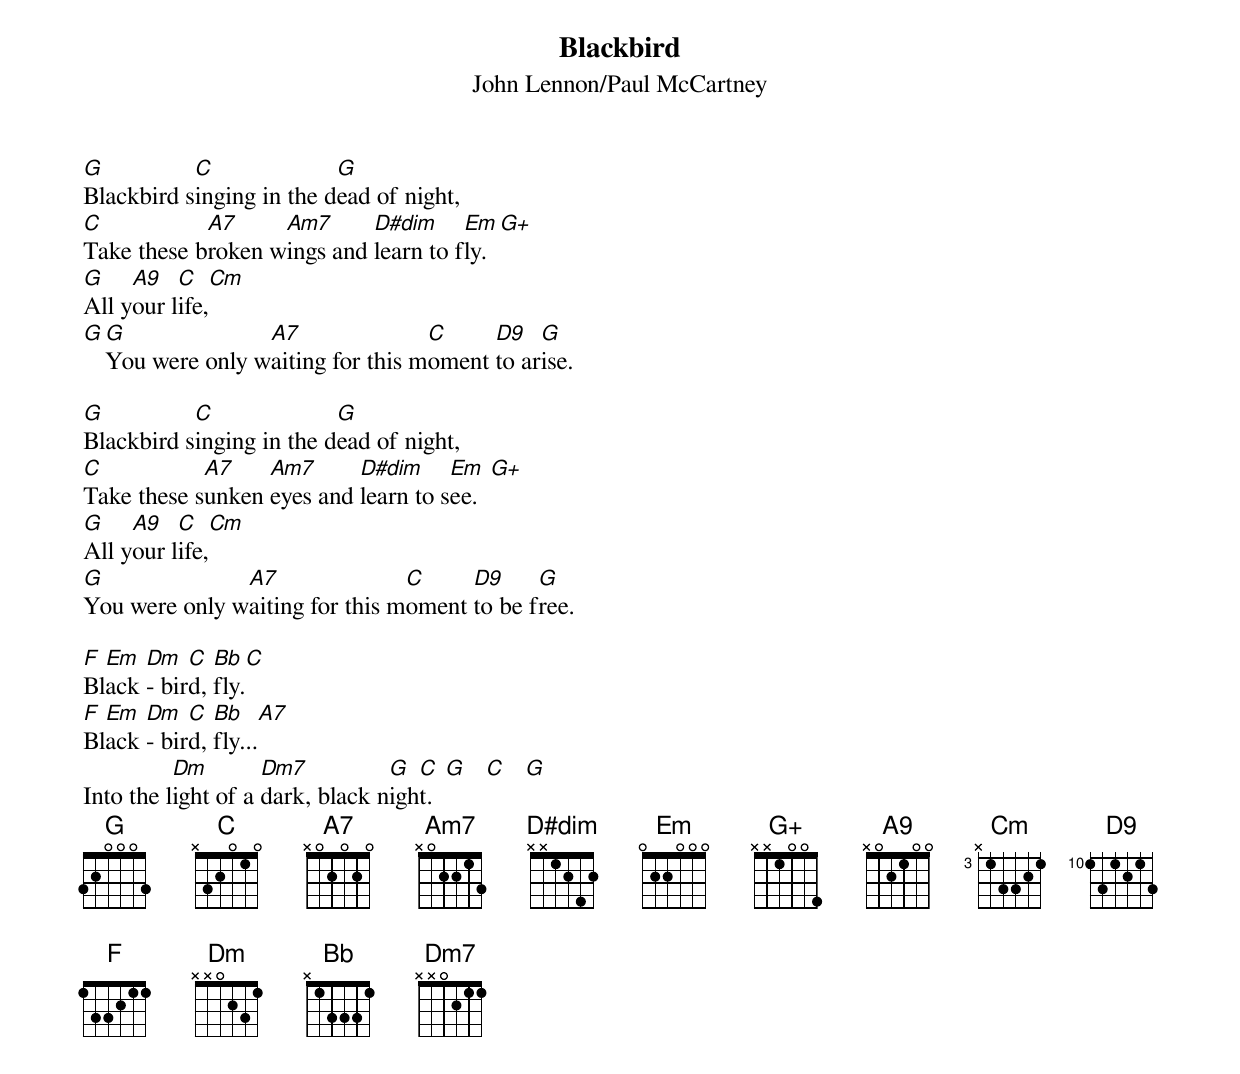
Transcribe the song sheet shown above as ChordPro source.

{title:Blackbird}
{st:John Lennon/Paul McCartney}
{define: A9 1 3 2 4 2 0 0}
{define: D9 1 0 1 2 0 0 -1}
[G]Blackbird s[C]inging in the d[G]ead of night,
[C]Take these b[A7]roken w[Am7]ings and [D#dim]learn to f[Em]ly.  [G+]
[G]All y[A9]our l[C]ife,[Cm]
[G][G]You were only w[A7]aiting for this m[C]oment [D9]to ar[G]ise.

[G]Blackbird s[C]inging in the d[G]ead of night,
[C]Take these s[A7]unken [Am7]eyes and [D#dim]learn to s[Em]ee.  [G+]
[G]All y[A9]our l[C]ife,[Cm]
[G]You were only w[A7]aiting for this m[C]oment [D9]to be f[G]ree.

[F]Bl[Em]ack [Dm]- bir[C]d, [Bb]fly.[C]
[F]Bl[Em]ack [Dm]- bir[C]d, [Bb]fly...[A7]
Into the l[Dm]ight of a [Dm7]dark, black n[G]igh[C]t.  [G]   [C]   [G]
